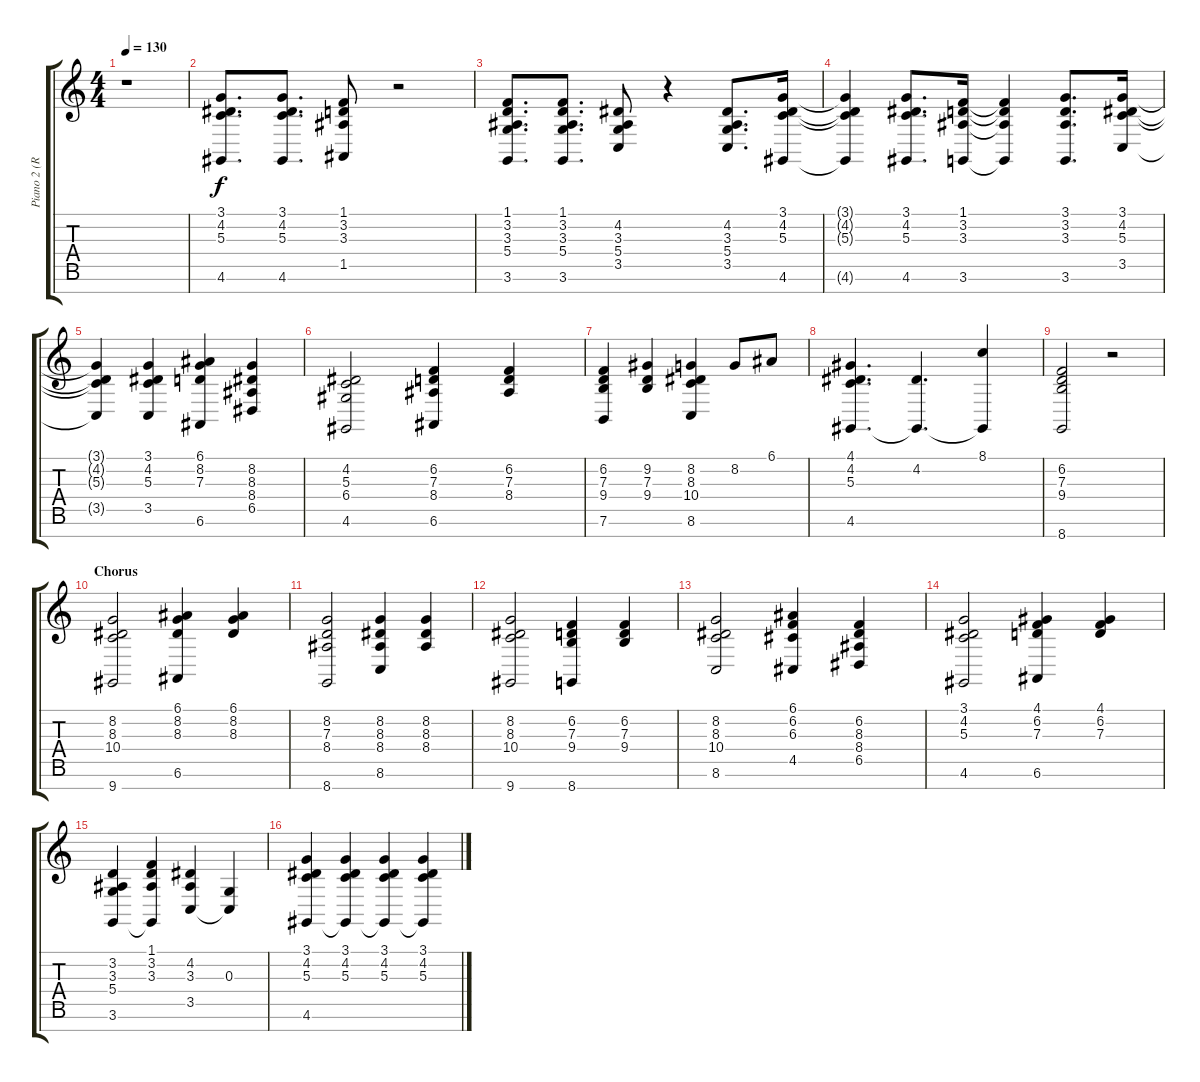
\track ("Piano 2 (R)" "Piano 2 (R") {instrument electricgrandpiano}
\staff {score tabs}
\tuning (E4 B3 G3 D3 A2 E2 B1) {hide}
\ts (4 4)
\tempo 130
\clef g2
\ks c
r.1{dy f} |
(3.1 4.2 5.3 4.6).8{d} (3.1 4.2 5.3 4.6).8{d} (1.1 3.2 3.3 1.5).8 r.2 |
(1.1 3.2 3.3 5.4 3.6).8{d} (1.1 3.2 3.3 5.4 3.6).8{d} (4.2 3.3 5.4 3.5).8 r.4 (4.2 3.3 5.4 3.5).8{d} (3.1 4.2 5.3 4.6).16 |
(3.1{t} 4.2{t} 5.3{t} 4.6{t}).4 (3.1 4.2 5.3 4.6).8{d} (1.1 3.2 3.3 3.6).16 (1.1{t} 3.2{t} 3.3{t} 3.6{t}).4 (3.1 3.2 3.3 3.6).8{d} (3.1 4.2 5.3 3.5).16 |
(3.1{t} 4.2{t} 5.3{t} 3.5{t}).4 (3.1 4.2 5.3 3.5).4 (6.1 8.2 7.3 6.6).4 (8.2 8.3 8.4 6.5).4 |
(4.2 5.3 6.4 4.6).2 (6.2 7.3 8.4 6.6).4 (6.2 7.3 8.4).4 |
(6.2 7.3 9.4 7.6).4 (9.2 7.3 9.4).4 (8.2 8.3 10.4 8.6).4 8.2.8 6.1.8 |
(4.1 4.2 5.3 4.6).4{d} (4.2 4.6{t}).4{d} (8.1 4.6{t}).4 |
(6.2 7.3 9.4 8.7).2 r.2 |
\section ("" "Chorus")
(8.2 8.3 10.4 9.7).2 (6.1 8.2 8.3 6.6).4 (6.1 8.2 8.3).4 |
(8.2 7.3 8.4 8.7).2 (8.2 8.3 8.4 8.6).4 (8.2 8.3 8.4).4 |
(8.2 8.3 10.4 9.7).2 (6.2 7.3 9.4 8.7).4 (6.2 7.3 9.4).4 |
(8.2 8.3 10.4 8.6).2 (6.1 6.2 6.3 4.5).4 (6.2 8.3 8.4 6.5).4 |
(3.1 4.2 5.3 4.6).2 (4.1 6.2 7.3 6.6).4 (4.1 6.2 7.3).4 |
(3.2 3.3 5.4 3.6).4 (1.1 3.2 3.3 3.6{t}).4 (4.2 3.3 3.5).4 (0.3 3.5{t}).4 |
(3.1 4.2 5.3 4.6).4 (3.1 4.2 5.3 4.6{t}).4 (3.1 4.2 5.3 4.6{t}).4 (3.1 4.2 5.3 4.6{t}).4
